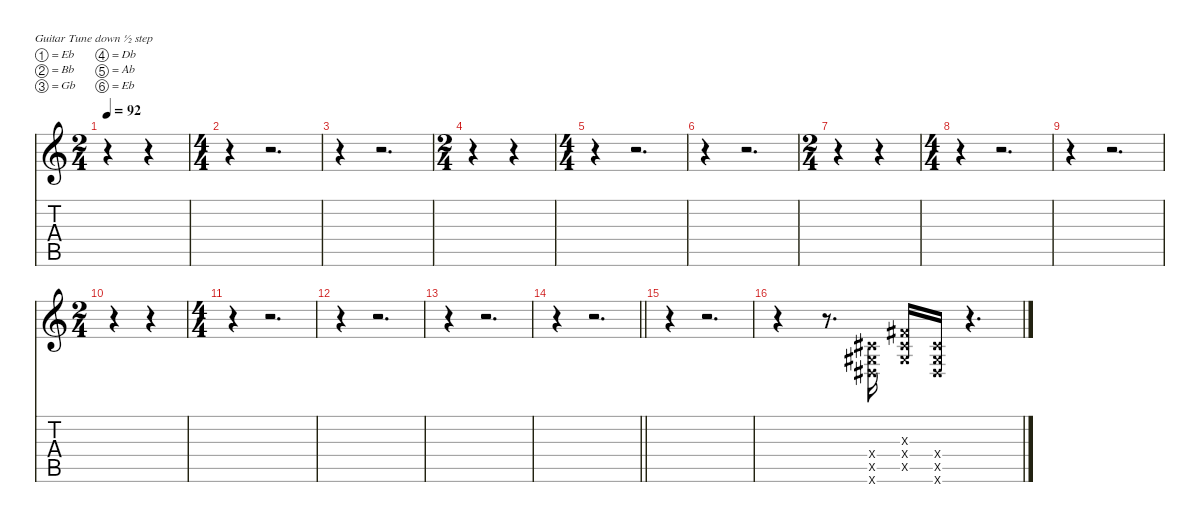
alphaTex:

\defaultSystemsLayout 4
\hideDynamics
\bracketExtendMode nobrackets
\singleTrackTrackNamePolicy hidden
\multiTrackTrackNamePolicy hidden
\otherSystemsTrackNameOrientation horizontal
\track ("Kirk" "dist.guit.") {instrument distortionguitar}
\staff {score tabs}
\tuning (Eb4 Bb3 Gb3 Db3 Ab2 Eb2)
\ts (2 4)
\beaming (8 2 2)
\tempo 92
\clef g2
\ks c
r.4{dy f instrument distortionguitar beam Down} r.4{beam Down} |
\ts (4 4)
\beaming (8 2 2 2 2)
r.4{beam Down} r.2{d beam Down} |
r.4{beam Down} r.2{d beam Down} |
\ts (2 4)
\beaming (8 2 2 2 2)
r.4{beam Down} r.4{beam Down} |
\ts (4 4)
\beaming (8 2 2 2 2)
r.4{beam Down} r.2{d beam Down} |
r.4{beam Down} r.2{d beam Down} |
\ts (2 4)
\beaming (8 2 2 2 2)
r.4{beam Down} r.4{beam Down} |
\ts (4 4)
\beaming (8 2 2 2 2)
r.4{beam Down} r.2{d beam Down} |
r.4{beam Down} r.2{d beam Down} |
\ts (2 4)
\beaming (8 2 2 2 2)
r.4{beam Down} r.4{beam Down} |
\ts (4 4)
\beaming (8 2 2 2 2)
r.4{beam Down} r.2{d beam Down} |
r.4{beam Down} r.2{d beam Down} |
r.4{beam Down} r.2{d beam Down} |
\barLineRight lightlight
r.4{beam Down} r.2{d beam Down} |
\section ("" "")
r.4{beam Down} r.2{d beam Down} |
r.4{beam Down} r.8{d beam Down} (0.4{x acc #} 0.5{x acc #} 0.6{x acc #}).16{beam Up} (0.3{x acc #} 0.4{x acc #} 0.5{x acc #}).16{beam Up} (0.4{x acc #} 0.5{x acc #} 0.6{x acc #}).16{beam Up} r.4{d beam Up}
